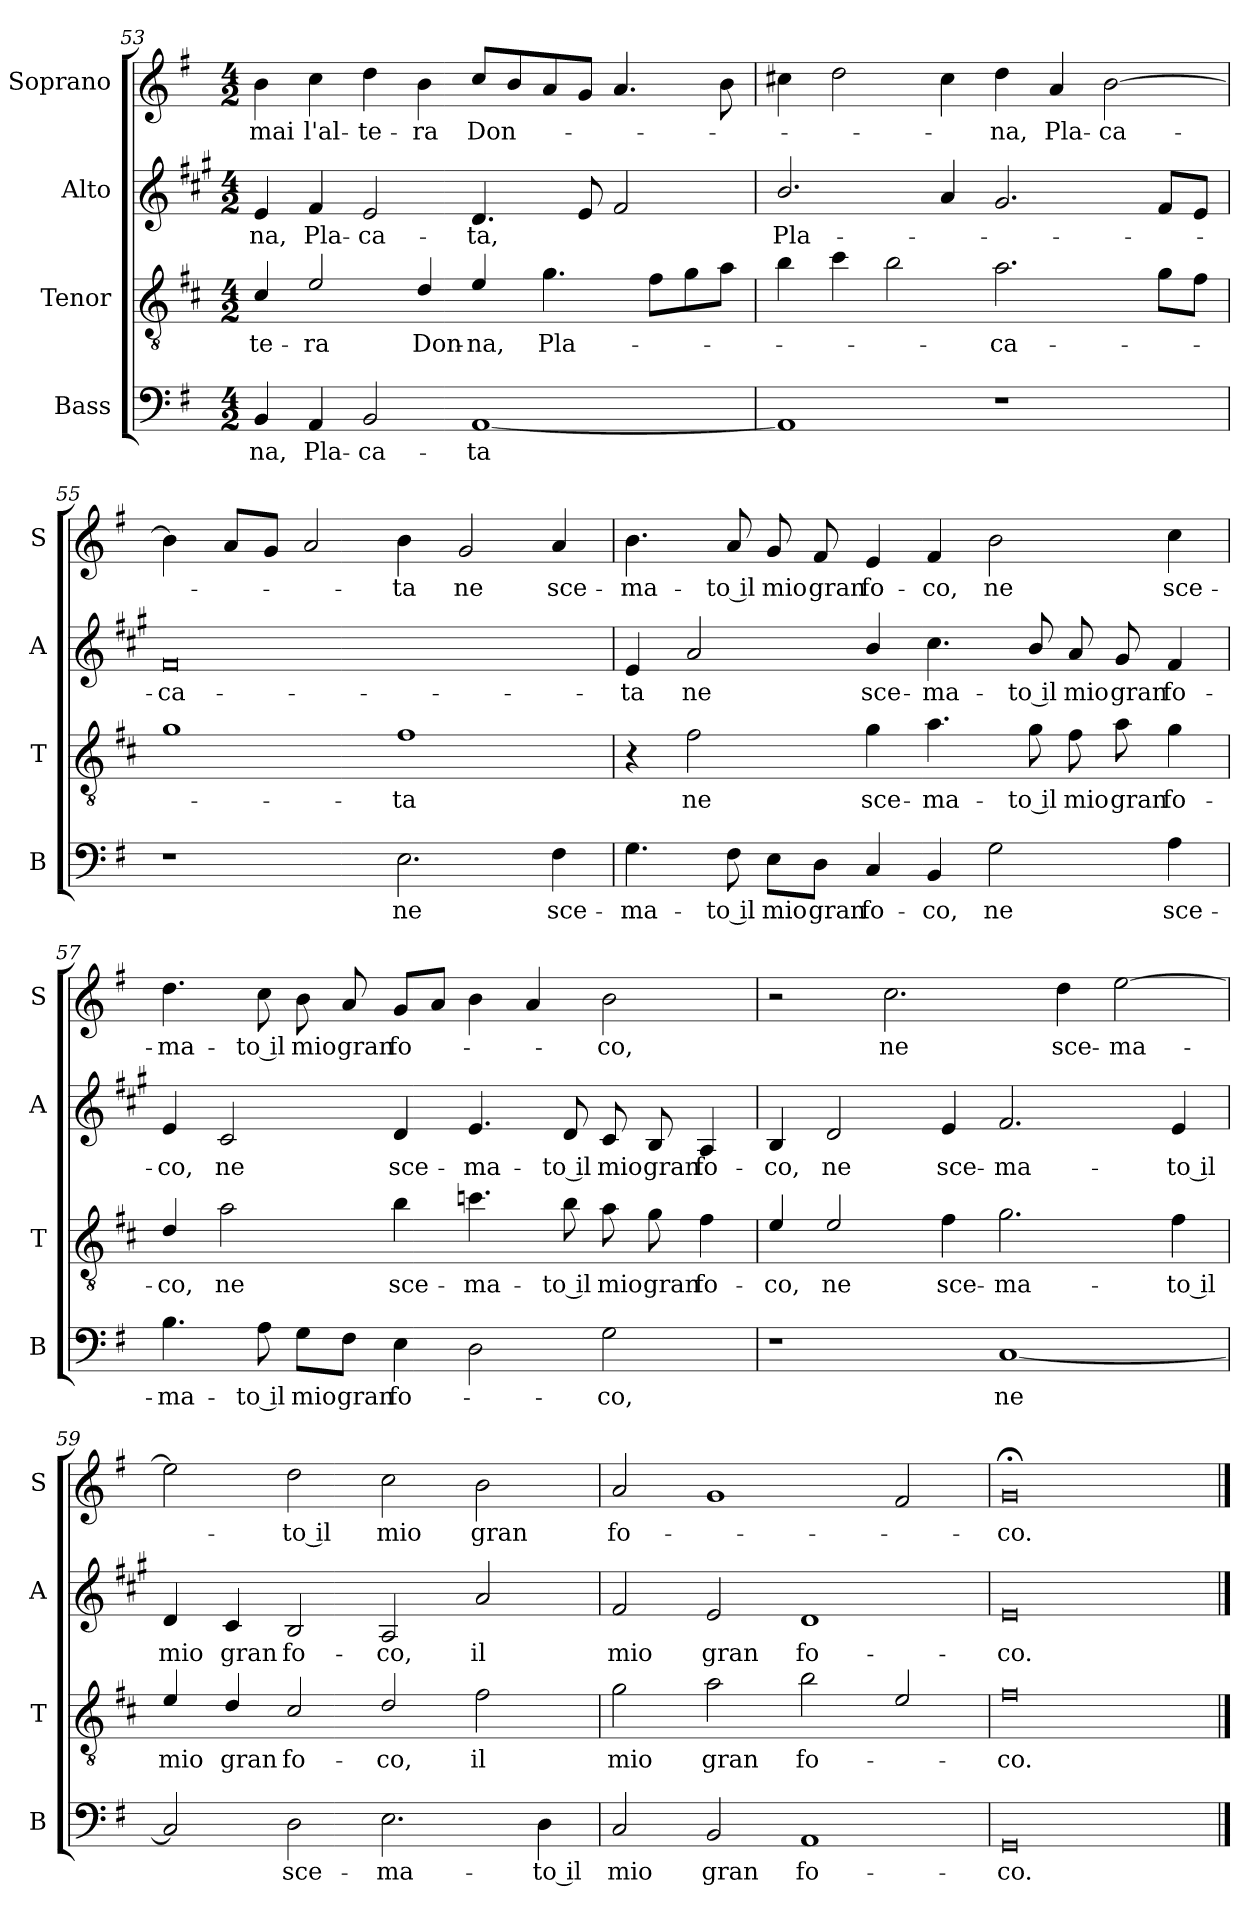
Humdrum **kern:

**kern	**text	**kern	**text	**kern	**text	**kern	**text
*part4	*part4	*part3	*part3	*part2	*part2	*part1	*part1
*staff4	*staff4	*staff3	*staff3	*staff2	*staff2	*staff1	*staff1
*I"Bass	*	*I"Tenor	*	*I"Alto	*	*I"Soprano	*
*I'B	*	*I'T	*	*I'A	*	*I'S	*
*clefF4	*	*clefGv2	*	*clefG2	*	*clefG2	*
*	*	*ITrd4c7	*	*ITrd1c2	*	*	*
*k[f#]	*	*k[f#]	*	*k[f#]	*	*k[f#]	*
*G:	*	*G:	*	*G:	*	*G:	*
*M4/2	*	*M4/2	*	*M4/2	*	*M4/2	*
=53	=53	=53	=53	=53	=53	=53	=53
!	!LO:LY:b	!	!LO:LY:b	!	!LO:LY:b	!	!LO:LY:b
4BB/	-na,	4F#/	-te-	4d/	-na,	4b\	mai
!	!LO:LY:b	!	!LO:LY:b	!	!LO:LY:b	!	!LO:LY:b
4AA/	Pla-	2A/	-ra	4e/	Pla-	4cc\	l'al-
!	!LO:LY:b	!	!	!	!LO:LY:b	!	!LO:LY:b
2BB/	-ca-	.	.	2d/	-ca-	4dd\	-te-
!	!	!	!LO:LY:b	!	!	!	!LO:LY:b
.	.	4G/	Don-	.	.	4b\	-ra
!	!LO:LY:b	!	!LO:LY:b	!	!LO:LY:b	!	!LO:LY:b
[1AA	-ta	4A/	-na,	4.c/	-ta,	8cc/L	Don-
.	.	.	.	.	.	8b/	.
!	!	!	!LO:LY:b	!	!	!	!
.	.	4.c\	Pla-	.	.	8a/	.
.	.	.	.	8d/	.	8g/J	.
.	.	.	.	2e/	.	4.a/	.
.	.	8B\L	.	.	.	.	.
.	.	8c\	.	.	.	.	.
.	.	8d\J	.	.	.	8b\	.
!!LO:PB:g=z
=54	=54	=54	=54	=54	=54	=54	=54
!	!	!	!	!	!LO:LY:b	!	!
1AA]	.	4e\	.	2.a/	Pla-	4cc#X\	.
.	.	4f#\	.	.	.	2dd\	.
.	.	2e\	.	.	.	.	.
.	.	.	.	4g/	.	4cc#\	.
!	!	!	!LO:LY:b	!	!	!	!LO:LY:b
1r	.	2.d\	-ca-	2.f#/	.	4dd\	-na,
!	!	!	!	!	!	!	!LO:LY:b
.	.	.	.	.	.	4a/	Pla-
!	!	!	!	!	!	!	!LO:LY:b
.	.	.	.	.	.	[2b\	-ca-
.	.	8c\L	.	8e/L	.	.	.
.	.	8B\J	.	8d/J	.	.	.
=55	=55	=55	=55	=55	=55	=55	=55
!	!	!	!	!	!LO:LY:b	!	!
1r	.	1c	.	0e	-ca-	4b\]	.
.	.	.	.	.	.	8a/L	.
.	.	.	.	.	.	8g/J	.
.	.	.	.	.	.	2a/	.
!	!LO:LY:b	!	!LO:LY:b	!	!	!	!LO:LY:b
2.E\	ne	1B	-ta	.	.	4b\	-ta
!	!	!	!	!	!	!	!LO:LY:b
.	.	.	.	.	.	2g/	ne
!	!LO:LY:b	!	!	!	!	!	!LO:LY:b
4F#\	sce-	.	.	.	.	4a/	sce-
=56	=56	=56	=56	=56	=56	=56	=56
!	!LO:LY:b	!	!	!	!LO:LY:b	!	!LO:LY:b
4.G\	-ma-	4r	.	4d/	-ta	4.b\	-ma-
!	!	!	!LO:LY:b	!	!LO:LY:b	!	!
.	.	2B\	ne	2g/	ne	.	.
!	!LO:LY:b	!	!	!	!	!	!LO:LY:b
8F#\	-to il	.	.	.	.	8a/	-to il
!	!LO:LY:b	!	!	!	!	!	!LO:LY:b
8E\L	mio	.	.	.	.	8g/	mio
!	!LO:LY:b	!	!	!	!	!	!LO:LY:b
8D\J	gran	.	.	.	.	8f#/	gran
!	!LO:LY:b	!	!LO:LY:b	!	!LO:LY:b	!	!LO:LY:b
4C/	fo-	4c\	sce-	4a/	sce-	4e/	fo-
!	!LO:LY:b	!	!LO:LY:b	!	!LO:LY:b	!	!LO:LY:b
4BB/	-co,	4.d\	-ma-	4.b\	-ma-	4f#/	-co,
!	!LO:LY:b	!	!	!	!	!	!LO:LY:b
2G\	ne	.	.	.	.	2b\	ne
!	!	!	!LO:LY:b	!	!LO:LY:b	!	!
.	.	8c\	-to il	8a/	-to il	.	.
!	!	!	!LO:LY:b	!	!LO:LY:b	!	!
.	.	8B\	mio	8g/	mio	.	.
!	!	!	!LO:LY:b	!	!LO:LY:b	!	!
.	.	8d\	gran	8f#/	gran	.	.
!	!LO:LY:b	!	!LO:LY:b	!	!LO:LY:b	!	!LO:LY:b
4A\	sce-	4c\	fo-	4e/	fo-	4cc\	sce-
!!LO:LB:g=z
=57	=57	=57	=57	=57	=57	=57	=57
!	!LO:LY:b	!	!LO:LY:b	!	!LO:LY:b	!	!LO:LY:b
4.B\	-ma-	4G/	-co,	4d/	-co,	4.dd\	-ma-
!	!	!	!LO:LY:b	!	!LO:LY:b	!	!
.	.	2d\	ne	2B/	ne	.	.
!	!LO:LY:b	!	!	!	!	!	!LO:LY:b
8A\	-to il	.	.	.	.	8cc\	-to il
!	!LO:LY:b	!	!	!	!	!	!LO:LY:b
8G\L	mio	.	.	.	.	8b\	mio
!	!LO:LY:b	!	!	!	!	!	!LO:LY:b
8F#\J	gran	.	.	.	.	8a/	gran
!	!LO:LY:b	!	!LO:LY:b	!	!LO:LY:b	!	!LO:LY:b
4E\	fo-	4e\	sce-	4c/	sce-	8g/L	fo-
.	.	.	.	.	.	8a/J	.
!	!	!	!LO:LY:b	!	!LO:LY:b	!	!
2D\	.	4.fn\	-ma-	4.d/	-ma-	4b\	.
.	.	.	.	.	.	4a/	.
!	!	!	!LO:LY:b	!	!LO:LY:b	!	!
.	.	8e\	-to il	8c/	-to il	.	.
!	!LO:LY:b	!	!LO:LY:b	!	!LO:LY:b	!	!LO:LY:b
2G\	-co,	8d\	mio	8B/	mio	2b\	-co,
!	!	!	!LO:LY:b	!	!LO:LY:b	!	!
.	.	8c\	gran	8A/	gran	.	.
!	!	!	!LO:LY:b	!	!LO:LY:b	!	!
.	.	4B\	fo-	4G/	fo-	.	.
=58	=58	=58	=58	=58	=58	=58	=58
!	!	!	!LO:LY:b	!	!LO:LY:b	!	!
1r	.	4A/	-co,	4A/	-co,	2r	.
!	!	!	!LO:LY:b	!	!LO:LY:b	!	!
.	.	2A/	ne	2c/	ne	.	.
!	!	!	!	!	!	!	!LO:LY:b
.	.	.	.	.	.	2.cc\	ne
!	!	!	!LO:LY:b	!	!LO:LY:b	!	!
.	.	4B\	sce-	4d/	sce-	.	.
!	!LO:LY:b	!	!LO:LY:b	!	!LO:LY:b	!	!
[1C	ne	2.c\	-ma-	2.e/	-ma-	.	.
!	!	!	!	!	!	!	!LO:LY:b
.	.	.	.	.	.	4dd\	sce-
!	!	!	!	!	!	!	!LO:LY:b
.	.	.	.	.	.	[2ee\	-ma-
!	!	!	!LO:LY:b	!	!LO:LY:b	!	!
.	.	4B\	-to il	4d/	-to il	.	.
=59	=59	=59	=59	=59	=59	=59	=59
!	!	!	!LO:LY:b	!	!LO:LY:b	!	!
2C/]	.	4A/	mio	4c/	mio	2ee\]	.
!	!	!	!LO:LY:b	!	!LO:LY:b	!	!
.	.	4G/	gran	4B/	gran	.	.
!	!LO:LY:b	!	!LO:LY:b	!	!LO:LY:b	!	!LO:LY:b
2D\	sce-	2F#/	fo-	2A/	fo-	2dd\	-to il
!	!LO:LY:b	!	!LO:LY:b	!	!LO:LY:b	!	!LO:LY:b
2.E\	-ma-	2G/	-co,	2G/	-co,	2cc\	mio
!	!	!	!LO:LY:b	!	!LO:LY:b	!	!LO:LY:b
.	.	2B\	il	2g/	il	2b\	gran
!	!LO:LY:b	!	!	!	!	!	!
4D\	-to il	.	.	.	.	.	.
!!LO:LB:g=z
=60	=60	=60	=60	=60	=60	=60	=60
!	!LO:LY:b	!	!LO:LY:b	!	!LO:LY:b	!	!LO:LY:b
2C/	mio	2c\	mio	2e/	mio	2a/	fo-
!	!LO:LY:b	!	!LO:LY:b	!	!LO:LY:b	!	!
2BB/	gran	2d\	gran	2d/	gran	1g	.
!	!LO:LY:b	!	!LO:LY:b	!	!LO:LY:b	!	!
1AA	fo-	2e\	fo-	1c	fo-	.	.
.	.	2A/	.	.	.	2f#/	.
=61	=61	=61	=61	=61	=61	=61	=61
!	!LO:LY:b	!	!LO:LY:b	!	!LO:LY:b	!	!LO:LY:b
0GG	-co.	0B	-co.	0d	-co.	0g;<	-co.
==	==	==	==	==	==	==	==
*-	*-	*-	*-	*-	*-	*-	*-
